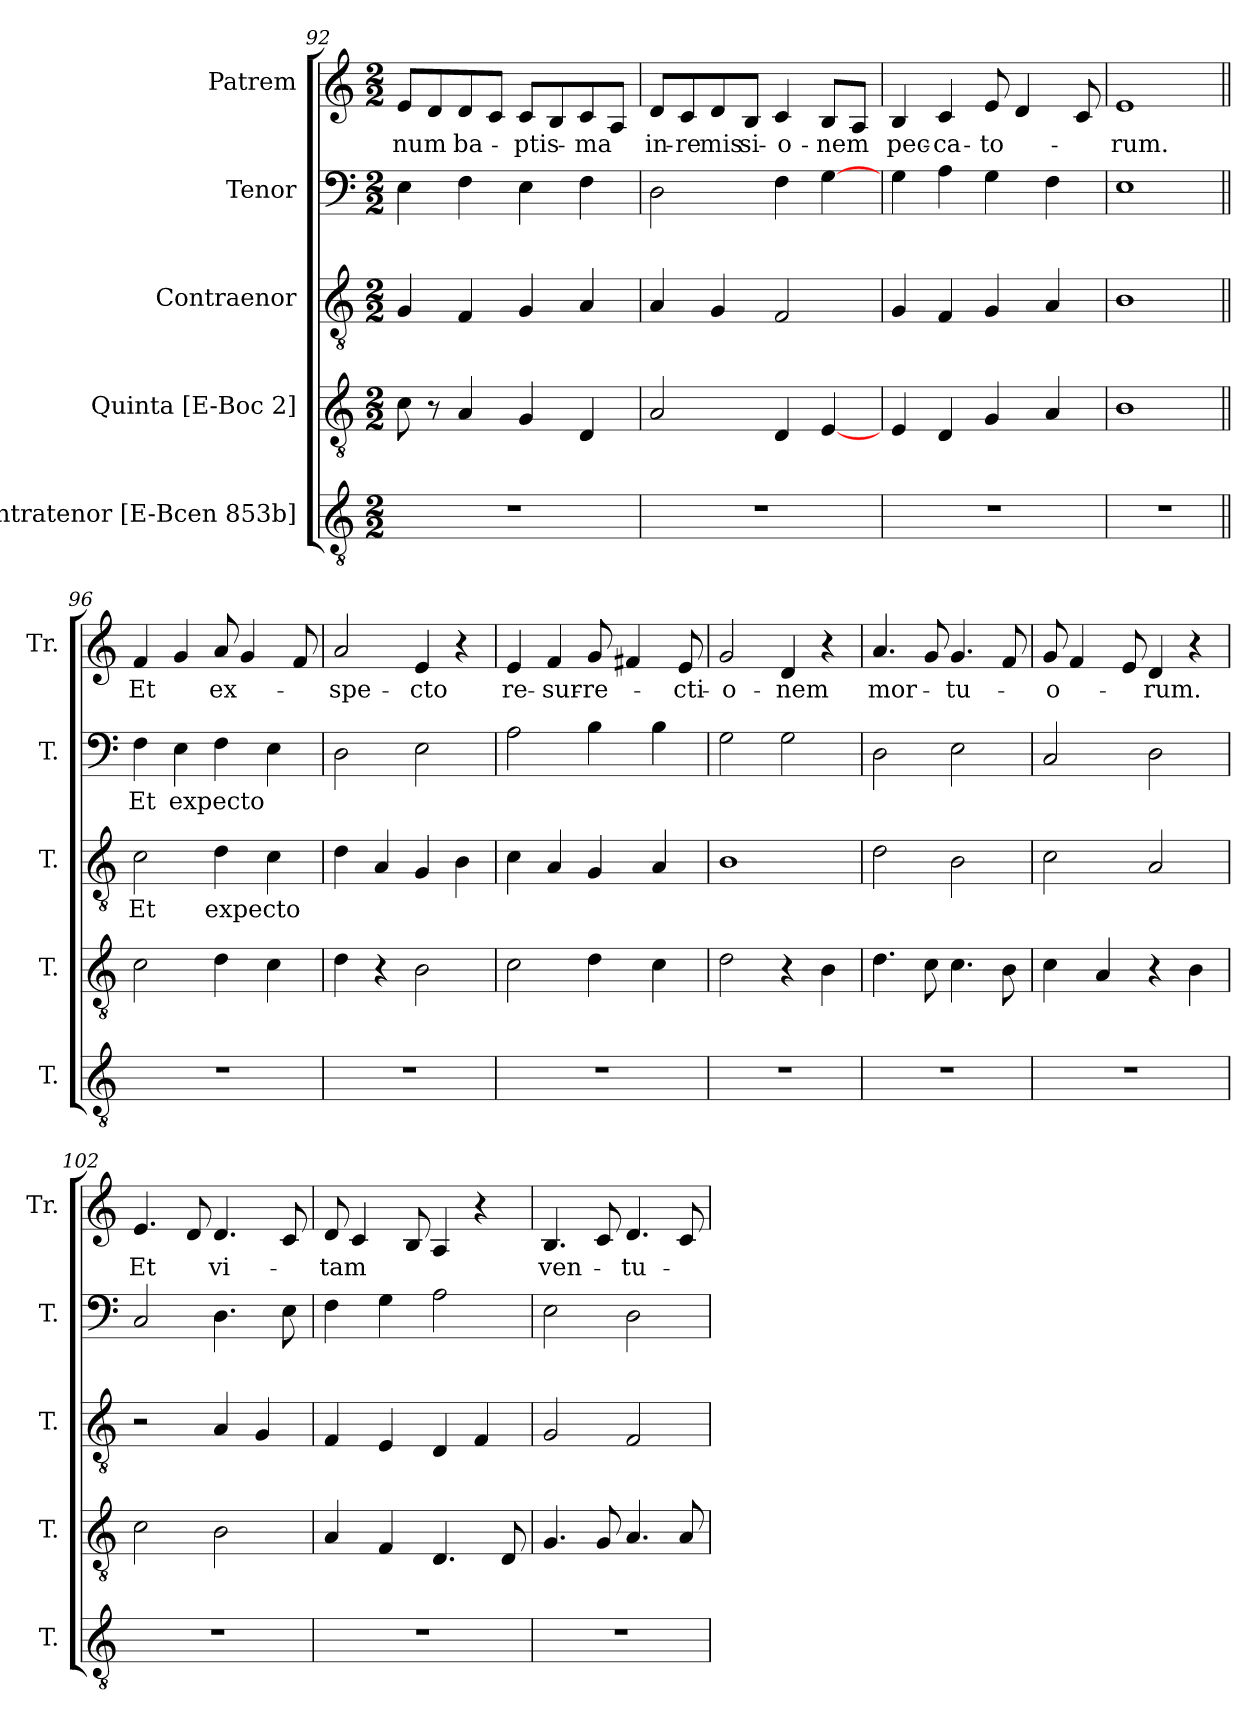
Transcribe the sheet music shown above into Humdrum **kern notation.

**kern	**kern	**kern	**text	**kern	**text	**kern	**text
*part5	*part4	*part3	*part3	*part2	*part2	*part1	*part1
*staff5	*staff4	*staff3	*staff3	*staff2	*staff2	*staff1	*staff1
*I"Contratenor [E-Bcen 853b]	*I"Quinta [E-Boc 2]	*I"Contraenor	*	*I"Tenor	*	*I"Patrem	*
*I'T.	*I'T.	*I'T.	*	*I'T.	*	*I'Tr.	*
*clefGv2	*clefGv2	*clefGv2	*	*clefF4	*	*clefG2	*
*ITrd7c12	*ITrd7c12	*ITrd7c12	*	*ITrd7c12	*	*	*
*k[]	*k[]	*k[]	*	*k[]	*	*k[]	*
*C:	*C:	*C:	*	*C:	*	*C:	*
*M2/2	*M2/2	*M2/2	*	*M2/2	*	*M2/2	*
=92	=92	=92	=92	=92	=92	=92	=92
!	!	!	!	!	!	!	!LO:LY:b:color=#000000
1r	8Ci\L	4GGi/	.	4EEi\	.	8ei/L	-num
.	8r	.	.	.	.	8di/	.
!	!	!	!	!	!	!	!LO:LY:b:color=#000000
.	4AAi/	4FFi/	.	4FFi\	.	8di/	ba-
.	.	.	.	.	.	8ci/J	.
!	!	!	!	!	!	!	!LO:LY:b:color=#000000
.	4GGi/	4GGi/	.	4EEi\	.	8ci/L	-ptis-
.	.	.	.	.	.	8Bi/	.
!	!	!	!	!	!	!	!LO:LY:b:color=#000000
.	4DDi/	4AAi/	.	4FFi\	.	8ci/	-ma
.	.	.	.	.	.	8Ai/J	.
=93	=93	=93	=93	=93	=93	=93	=93
!	!	!	!	!	!	!	!LO:LY:b:color=#000000
1r	2AAi/	4AAi/	.	2DDi\	.	8di/L	in-
!	!	!	!	!	!	!	!LO:LY:b:color=#000000
.	.	.	.	.	.	8ci/	-re-
!	!	!	!	!	!	!	!LO:LY:b:color=#000000
.	.	4GGi/	.	.	.	8di/	-mis-
!	!	!	!	!	!	!	!LO:LY:b:color=#000000
.	.	.	.	.	.	8Bi/J	-si-
!	!	!	!	!	!	!	!LO:LY:b:color=#000000
.	4DDi/	2FFi/	.	4FFi\	.	4ci/	-o-
!	!	!	!	!	!	!	!LO:LY:b:color=#000000
.	[4EEi/	.	.	[4GGi\	.	8Bi/L	-nem
.	.	.	.	.	.	8Ai/J	.
=94	=94	=94	=94	=94	=94	=94	=94
!	!	!	!	!	!	!	!LO:LY:b:color=#000000
1r	4EEi/	4GGi/	.	4GGi\	.	4Bi/	pec-
!	!	!	!	!	!	!	!LO:LY:b:color=#000000
.	4DDi/	4FFi/	.	4AAi\	.	4ci/	-ca-
!	!	!	!	!	!	!	!LO:LY:b:color=#000000
.	4GGi/	4GGi/	.	4GGi\	.	8ei/L	-to-
.	.	.	.	.	.	4di/	.
.	4AAi/	4AAi/	.	4FFi\	.	.	.
.	.	.	.	.	.	8ci/L	.
!!LO:LB:g=z
=95	=95	=95	=95	=95	=95	=95	=95
!	!	!	!	!	!	!	!LO:LY:b:color=#000000
1r	1BBi\	1BBi\	.	1EEi\	.	1ei/	-rum.
=96||	=96||	=96||	=96||	=96||	=96||	=96||	=96||
!	!	!	!LO:LY:b:color=#000000	!	!LO:LY:b:color=#000000	!	!LO:LY:b:color=#000000
1r	2Ci\	2Ci\	Et	4FFi\	Et	4fi/	Et
!	!	!	!	!	!LO:LY:b:color=#000000	!	!
.	.	.	.	4EEi\	expecto	4gi/	.
!	!	!	!LO:LY:b:color=#000000	!	!	!	!LO:LY:b:color=#000000
.	4Di\	4Di\	expecto	4FFi\	.	8ai/L	ex-
.	.	.	.	.	.	4gi/	.
.	4Ci\	4Ci\	.	4EEi\	.	.	.
.	.	.	.	.	.	8fi/L	.
=97	=97	=97	=97	=97	=97	=97	=97
!	!	!	!	!	!	!	!LO:LY:b:color=#000000
1r	4Di\	4Di\	.	2DDi\	.	2ai/	-spe-
.	4r	4AAi/	.	.	.	.	.
!	!	!	!	!	!	!	!LO:LY:b:color=#000000
.	2BBi\	4GGi/	.	2EEi\	.	4ei/	-cto
.	.	4BBi\	.	.	.	4r	.
=98	=98	=98	=98	=98	=98	=98	=98
!	!	!	!	!	!	!	!LO:LY:b:color=#000000
1r	2Ci\	4Ci\	.	2AAi\	.	4ei/	re-
!	!	!	!	!	!	!	!LO:LY:b:color=#000000
.	.	4AAi/	.	.	.	4fi/	-sur-
!	!	!	!	!	!	!	!LO:LY:b:color=#000000
.	4Di\	4GGi/	.	4BBi\	.	8gi/L	-re-
.	.	.	.	.	.	4f#Xi/	.
.	4Ci\	4AAi/	.	4BBi\	.	.	.
!	!	!	!	!	!	!	!LO:LY:b:color=#000000
.	.	.	.	.	.	8ei/L	-cti-
=99	=99	=99	=99	=99	=99	=99	=99
!	!	!	!	!	!	!	!LO:LY:b:color=#000000
1r	2Di\	1BBi\	.	2GGi\	.	2gi/	-o-
!	!	!	!	!	!	!	!LO:LY:b:color=#000000
.	4r	.	.	2GGi\	.	4di/	-nem
.	4BBi\	.	.	.	.	4r	.
=100	=100	=100	=100	=100	=100	=100	=100
!	!	!	!	!	!	!	!LO:LY:b:color=#000000
1r	4.Di\	2Di\	.	2DDi\	.	4.ai/	mor-
.	8Ci\L	.	.	.	.	8gi/L	.
!	!	!	!	!	!	!	!LO:LY:b:color=#000000
.	4.Ci\	2BBi\	.	2EEi\	.	4.gi/	-tu-
.	8BBi\L	.	.	.	.	8fi/L	.
!!LO:PB:g=z
=101	=101	=101	=101	=101	=101	=101	=101
!	!	!	!	!	!	!	!LO:LY:b:color=#000000
1r	4Ci\	2Ci\	.	2CCi/	.	8gi/L	-o-
.	.	.	.	.	.	4fi/	.
.	4AAi/	.	.	.	.	.	.
.	.	.	.	.	.	8ei/L	.
!	!	!	!	!	!	!	!LO:LY:b:color=#000000
.	4r	2AAi/	.	2DDi\	.	4di/	-rum.
.	4BBi\	.	.	.	.	4r	.
=102	=102	=102	=102	=102	=102	=102	=102
!	!	!	!	!	!	!	!LO:LY:b:color=#000000
1r	2Ci\	2r	.	2CCi/	.	4.ei/	Et
.	.	.	.	.	.	8di/L	.
!	!	!	!	!	!	!	!LO:LY:b:color=#000000
.	2BBi\	4AAi/	.	4.DDi\	.	4.di/	vi-
.	.	4GGi/	.	.	.	.	.
.	.	.	.	8EEi\L	.	8ci/L	.
=103	=103	=103	=103	=103	=103	=103	=103
!	!	!	!	!	!	!	!LO:LY:b:color=#000000
1r	4AAi/	4FFi/	.	4FFi\	.	8di/L	-tam
.	.	.	.	.	.	4ci/	.
.	4FFi/	4EEi/	.	4GGi\	.	.	.
.	.	.	.	.	.	8Bi/L	.
.	4.DDi/	4DDi/	.	2AAi\	.	4Ai/	.
.	.	4FFi/	.	.	.	4r	.
.	8DDi/L	.	.	.	.	.	.
=104	=104	=104	=104	=104	=104	=104	=104
!	!	!	!	!	!	!	!LO:LY:b:color=#000000
1r	4.GGi/	2GGi/	.	2EEi\	.	4.Bi/	ven-
.	8GGi/L	.	.	.	.	8ci/L	.
!	!	!	!	!	!	!	!LO:LY:b:color=#000000
.	4.AAi/	2FFi/	.	2DDi\	.	4.di/	-tu-
.	8AAi/L	.	.	.	.	8ci/L	.
=	=	=	=	=	=	=	=
*-	*-	*-	*-	*-	*-	*-	*-
